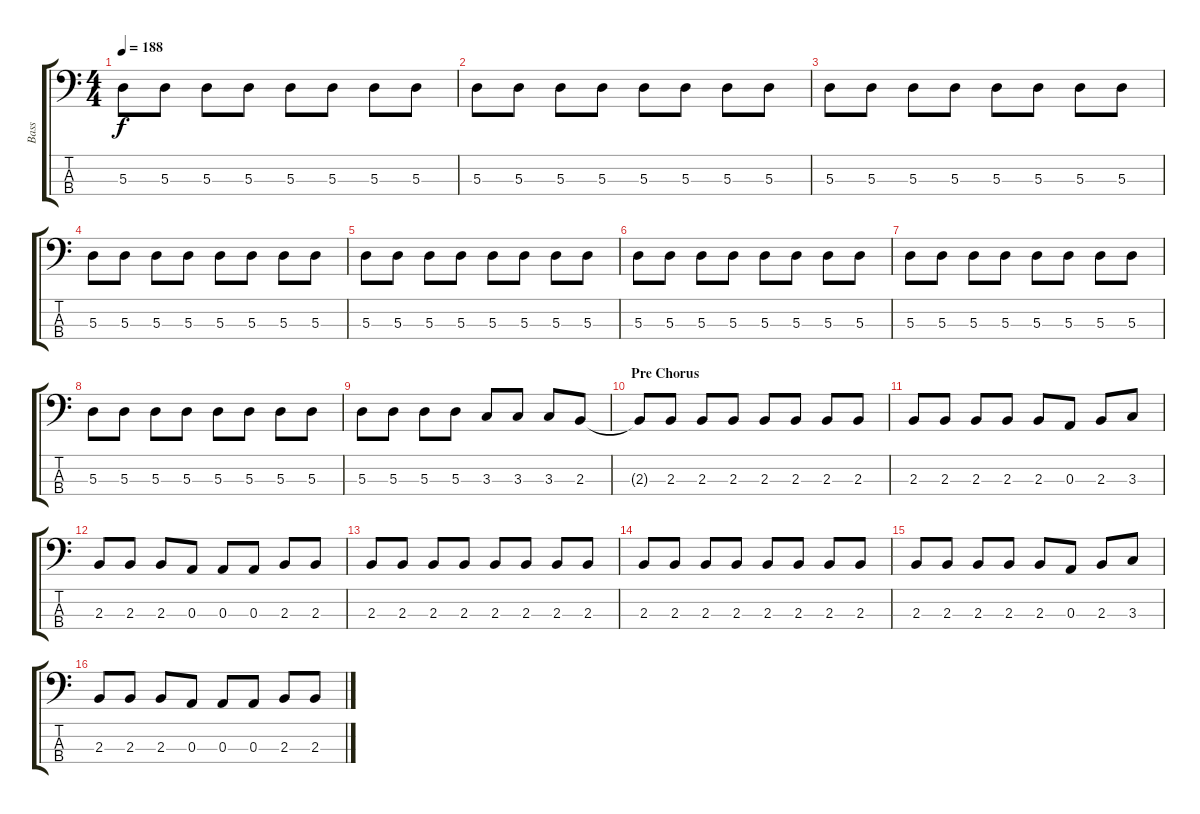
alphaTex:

\track ("Bass" "Bass") {instrument electricbasspick}
\staff {score tabs}
\tuning (G2 D2 A1 E1) {hide}
\ts (4 4)
\tempo 188
\clef f4
\ks c
5.3.8{dy f} 5.3.8 5.3.8 5.3.8 5.3.8 5.3.8 5.3.8 5.3.8 |
5.3.8 5.3.8 5.3.8 5.3.8 5.3.8 5.3.8 5.3.8 5.3.8 |
5.3.8 5.3.8 5.3.8 5.3.8 5.3.8 5.3.8 5.3.8 5.3.8 |
5.3.8 5.3.8 5.3.8 5.3.8 5.3.8 5.3.8 5.3.8 5.3.8 |
5.3.8 5.3.8 5.3.8 5.3.8 5.3.8 5.3.8 5.3.8 5.3.8 |
5.3.8 5.3.8 5.3.8 5.3.8 5.3.8 5.3.8 5.3.8 5.3.8 |
5.3.8 5.3.8 5.3.8 5.3.8 5.3.8 5.3.8 5.3.8 5.3.8 |
5.3.8 5.3.8 5.3.8 5.3.8 5.3.8 5.3.8 5.3.8 5.3.8 |
5.3.8 5.3.8 5.3.8 5.3.8 3.3.8 3.3.8 3.3.8 2.3.8 |
\section ("" "Pre Chorus")
2.3{t}.8 2.3.8 2.3.8 2.3.8 2.3.8 2.3.8 2.3.8 2.3.8 |
2.3.8 2.3.8 2.3.8 2.3.8 2.3.8 0.3.8 2.3.8 3.3.8 |
2.3.8 2.3.8 2.3.8 0.3.8 0.3.8 0.3.8 2.3.8 2.3.8 |
2.3.8 2.3.8 2.3.8 2.3.8 2.3.8 2.3.8 2.3.8 2.3.8 |
2.3.8 2.3.8 2.3.8 2.3.8 2.3.8 2.3.8 2.3.8 2.3.8 |
2.3.8 2.3.8 2.3.8 2.3.8 2.3.8 0.3.8 2.3.8 3.3.8 |
2.3.8 2.3.8 2.3.8 0.3.8 0.3.8 0.3.8 2.3.8 2.3.8
